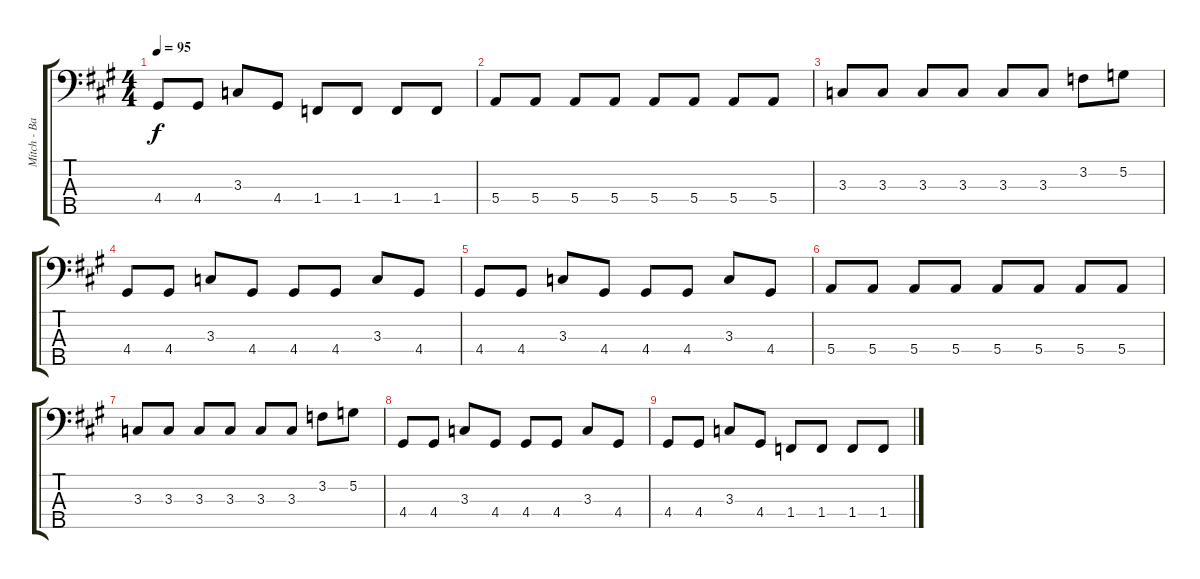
\track ("Mitch - Bass" "Mitch - Ba") {instrument electricbassfinger}
\staff {score tabs}
\tuning (G2 D2 A1 E1 B0) {hide}
\ts (4 4)
\tempo 95
\clef f4
\ks a
4.4.8{dy f} 4.4.8 3.3.8 4.4.8 1.4.8 1.4.8 1.4.8 1.4.8 |
5.4.8 5.4.8 5.4.8 5.4.8 5.4.8 5.4.8 5.4.8 5.4.8 |
3.3.8 3.3.8 3.3.8 3.3.8 3.3.8 3.3.8 3.2.8 5.2.8 |
4.4.8 4.4.8 3.3.8 4.4.8 4.4.8 4.4.8 3.3.8 4.4.8 |
4.4.8 4.4.8 3.3.8 4.4.8 4.4.8 4.4.8 3.3.8 4.4.8 |
5.4.8 5.4.8 5.4.8 5.4.8 5.4.8 5.4.8 5.4.8 5.4.8 |
3.3.8 3.3.8 3.3.8 3.3.8 3.3.8 3.3.8 3.2.8 5.2.8 |
4.4.8 4.4.8 3.3.8 4.4.8 4.4.8 4.4.8 3.3.8 4.4.8 |
4.4.8 4.4.8 3.3.8 4.4.8 1.4.8 1.4.8 1.4.8 1.4.8
